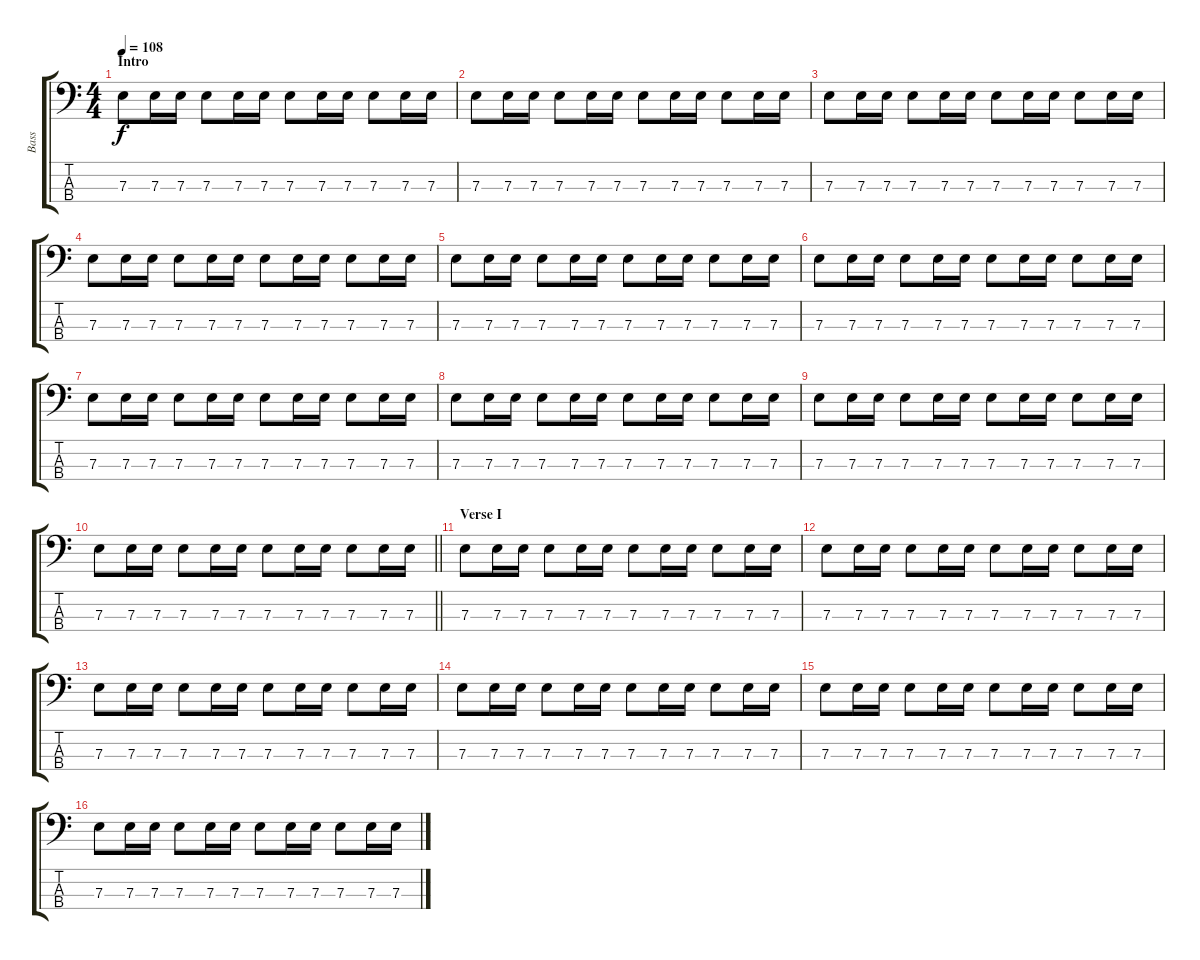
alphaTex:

\track ("Bass" "Bass") {instrument electricbassfinger}
\staff {score tabs}
\tuning (G2 D2 A1 E1) {hide}
\ts (4 4)
\section ("" "Intro ")
\tempo 108
\clef f4
\ks c
7.3.8{dy f instrument electricbassfinger} 7.3.16 7.3.16 7.3.8 7.3.16 7.3.16 7.3.8 7.3.16 7.3.16 7.3.8 7.3.16 7.3.16 |
7.3.8 7.3.16 7.3.16 7.3.8 7.3.16 7.3.16 7.3.8 7.3.16 7.3.16 7.3.8 7.3.16 7.3.16 |
7.3.8 7.3.16 7.3.16 7.3.8 7.3.16 7.3.16 7.3.8 7.3.16 7.3.16 7.3.8 7.3.16 7.3.16 |
7.3.8 7.3.16 7.3.16 7.3.8 7.3.16 7.3.16 7.3.8 7.3.16 7.3.16 7.3.8 7.3.16 7.3.16 |
7.3.8 7.3.16 7.3.16 7.3.8 7.3.16 7.3.16 7.3.8 7.3.16 7.3.16 7.3.8 7.3.16 7.3.16 |
7.3.8 7.3.16 7.3.16 7.3.8 7.3.16 7.3.16 7.3.8 7.3.16 7.3.16 7.3.8 7.3.16 7.3.16 |
7.3.8 7.3.16 7.3.16 7.3.8 7.3.16 7.3.16 7.3.8 7.3.16 7.3.16 7.3.8 7.3.16 7.3.16 |
7.3.8 7.3.16 7.3.16 7.3.8 7.3.16 7.3.16 7.3.8 7.3.16 7.3.16 7.3.8 7.3.16 7.3.16 |
7.3.8 7.3.16 7.3.16 7.3.8 7.3.16 7.3.16 7.3.8 7.3.16 7.3.16 7.3.8 7.3.16 7.3.16 |
\barLineRight lightlight
7.3.8 7.3.16 7.3.16 7.3.8 7.3.16 7.3.16 7.3.8 7.3.16 7.3.16 7.3.8 7.3.16 7.3.16 |
\section ("" "Verse I")
7.3.8 7.3.16 7.3.16 7.3.8 7.3.16 7.3.16 7.3.8 7.3.16 7.3.16 7.3.8 7.3.16 7.3.16 |
7.3.8 7.3.16 7.3.16 7.3.8 7.3.16 7.3.16 7.3.8 7.3.16 7.3.16 7.3.8 7.3.16 7.3.16 |
7.3.8 7.3.16 7.3.16 7.3.8 7.3.16 7.3.16 7.3.8 7.3.16 7.3.16 7.3.8 7.3.16 7.3.16 |
7.3.8 7.3.16 7.3.16 7.3.8 7.3.16 7.3.16 7.3.8 7.3.16 7.3.16 7.3.8 7.3.16 7.3.16 |
7.3.8 7.3.16 7.3.16 7.3.8 7.3.16 7.3.16 7.3.8 7.3.16 7.3.16 7.3.8 7.3.16 7.3.16 |
7.3.8 7.3.16 7.3.16 7.3.8 7.3.16 7.3.16 7.3.8 7.3.16 7.3.16 7.3.8 7.3.16 7.3.16
